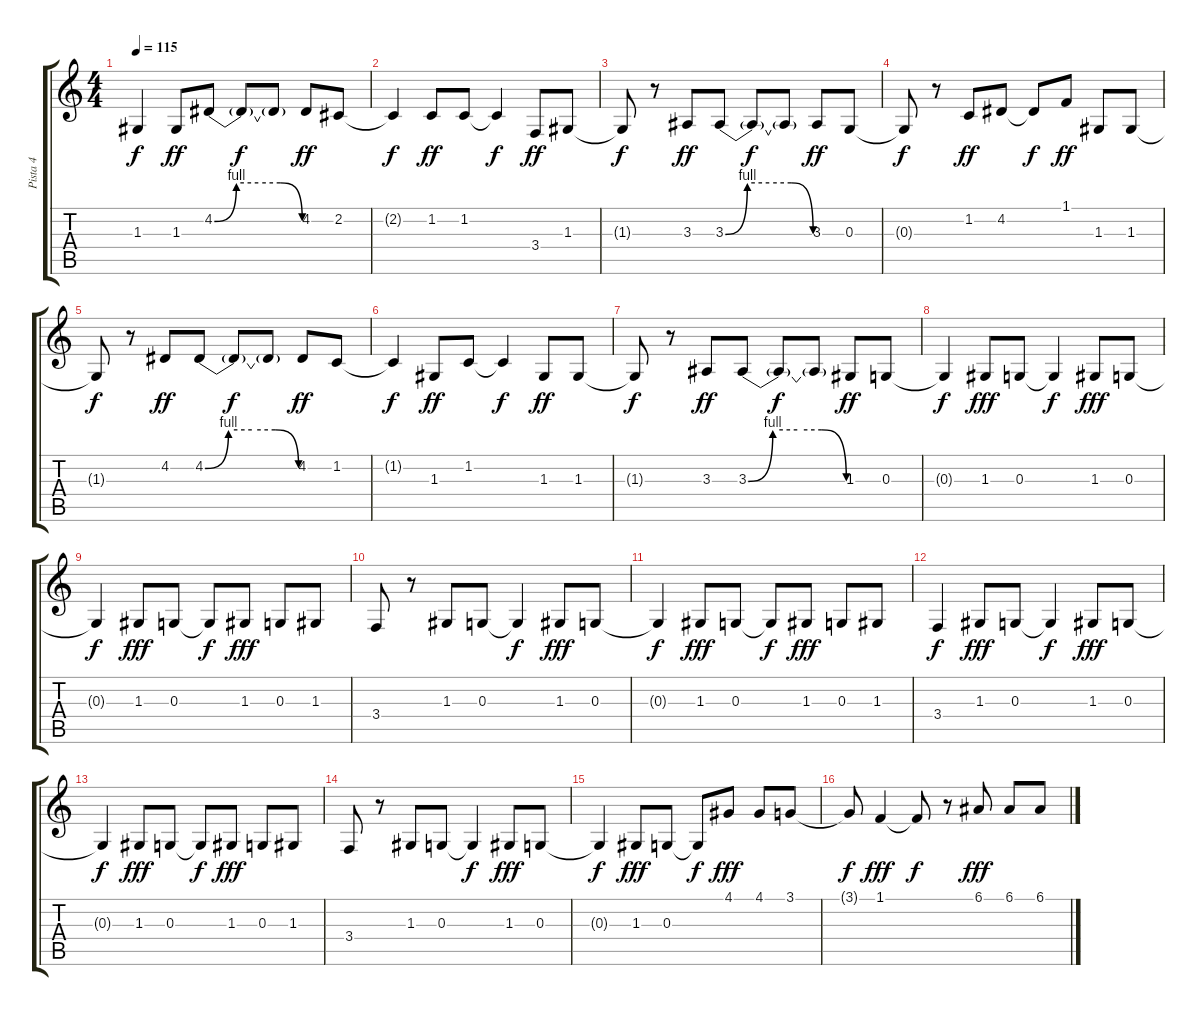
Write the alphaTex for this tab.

\track ("Pista 4" "Pista 4") {instrument synthbrass1}
\staff {score tabs}
\tuning (E4 B3 G3 D3 A2 E2) {hide}
\ts (4 4)
\tempo 115
\clef g2
\ks c
1.3{t}.4{dy f} 1.3.8{dy ff} 4.2{be (custom 0 0 15 4 30 4 45 4 60 0)}.8 4.2{t}.8{dy f} 4.2{t}.8 4.2.8{dy ff} 2.2.8 |
2.2{t}.4{dy f} 1.2.8{dy ff} 1.2.8 1.2{t}.4{dy f} 3.4.8{dy ff} 1.3.8 |
1.3{t}.8{dy f} r.8 3.3.8{dy ff} 3.3{be (custom 0 0 15 4 30 4 45 4 60 0)}.8 3.3{t}.8{dy f} 3.3{t}.8 3.3.8{dy ff} 0.3.8 |
0.3{t}.8{dy f} r.8 1.2.8{dy ff} 4.2.8 4.2{t}.8{dy f} 1.1.8{dy ff} 1.3.8 1.3.8 |
1.3{t}.8{dy f} r.8 4.2.8{dy ff} 4.2{be (custom 0 0 15 4 30 4 45 4 60 0)}.8 4.2{t}.8{dy f} 4.2{t}.8 4.2.8{dy ff} 1.2.8 |
1.2{t}.4{dy f} 1.3.8{dy ff} 1.2.8 1.2{t}.4{dy f} 1.3.8{dy ff} 1.3.8 |
1.3{t}.8{dy f} r.8 3.3.8{dy ff} 3.3{be (custom 0 0 15 4 30 4 45 4 60 0)}.8 3.3{t}.8{dy f} 3.3{t}.8 1.3.8{dy ff} 0.3.8 |
0.3{t}.4{dy f instrument choiraahs} 1.3.8{dy fff} 0.3.8 0.3{t}.4{dy f} 1.3.8{dy fff} 0.3.8 |
0.3{t}.4{dy f} 1.3.8{dy fff} 0.3.8 0.3{t}.8{dy f} 1.3.8{dy fff} 0.3.8 1.3.8 |
3.4.8 r.8 1.3.8 0.3.8 0.3{t}.4{dy f} 1.3.8{dy fff} 0.3.8 |
0.3{t}.4{dy f} 1.3.8{dy fff} 0.3.8 0.3{t}.8{dy f} 1.3.8{dy fff} 0.3.8 1.3.8 |
3.4.4{dy f} 1.3.8{dy fff} 0.3.8 0.3{t}.4{dy f} 1.3.8{dy fff} 0.3.8 |
0.3{t}.4{dy f} 1.3.8{dy fff} 0.3.8 0.3{t}.8{dy f} 1.3.8{dy fff} 0.3.8 1.3.8 |
3.4.8 r.8 1.3.8 0.3.8 0.3{t}.4{dy f} 1.3.8{dy fff} 0.3.8 |
0.3{t}.4{dy f} 1.3.8{dy fff} 0.3.8 0.3{t}.8{dy f} 4.1.8{dy fff instrument synthbrass1} 4.1.8 3.1.8 |
3.1{t}.8{dy f} 1.1.4{dy fff} 1.1{t}.8{dy f} r.8 6.1.8{dy fff} 6.1.8 6.1.8
